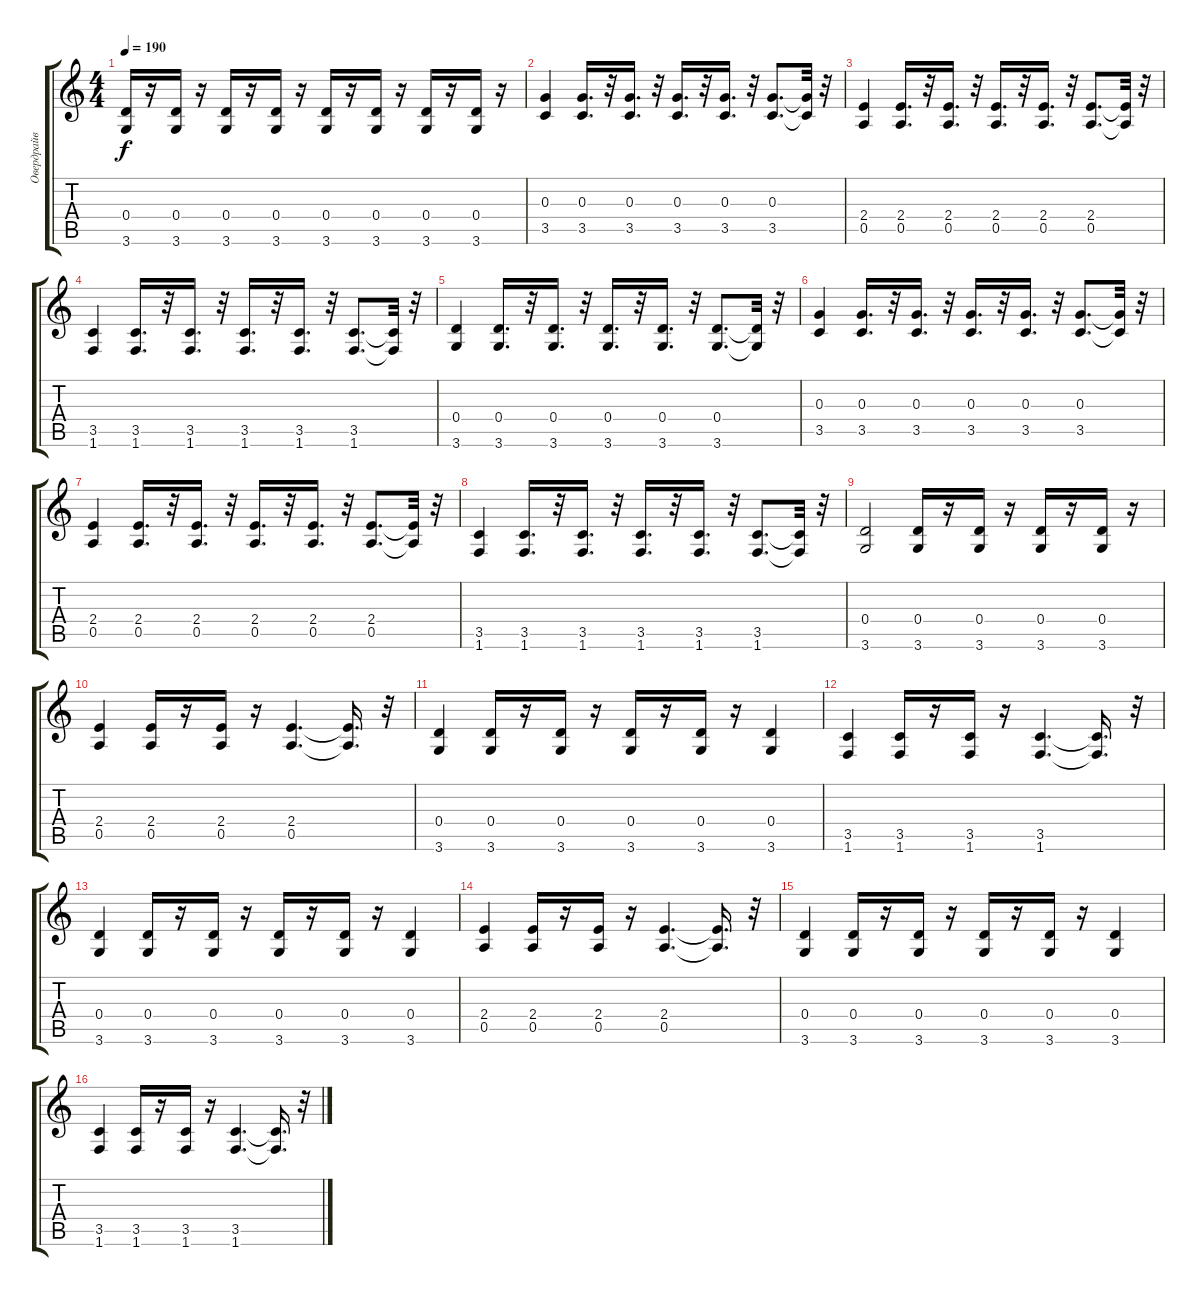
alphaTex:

\track ("Овердрайв" "Овердрайв") {instrument overdrivenguitar}
\staff {score tabs}
\tuning (E4 B3 G3 D3 A2 E2) {hide}
\ts (4 4)
\tempo 190
\clef g2
\ks c
(0.4 3.6).16{dy f} r.16 (0.4 3.6).16 r.16 (0.4 3.6).16 r.16 (0.4 3.6).16 r.16 (0.4 3.6).16 r.16 (0.4 3.6).16 r.16 (0.4 3.6).16 r.16 (0.4 3.6).16 r.16 |
(0.3 3.5).4 (0.3 3.5).16{d} r.32 (0.3 3.5).16{d} r.32 (0.3 3.5).16{d} r.32 (0.3 3.5).16{d} r.32 (0.3 3.5).8{d} (0.3{t} 3.5{t}).32 r.32 |
(2.4 0.5).4 (2.4 0.5).16{d} r.32 (2.4 0.5).16{d} r.32 (2.4 0.5).16{d} r.32 (2.4 0.5).16{d} r.32 (2.4 0.5).8{d} (2.4{t} 0.5{t}).32 r.32 |
(3.5 1.6).4 (3.5 1.6).16{d} r.32 (3.5 1.6).16{d} r.32 (3.5 1.6).16{d} r.32 (3.5 1.6).16{d} r.32 (3.5 1.6).8{d} (3.5{t} 1.6{t}).32 r.32 |
(0.4 3.6).4 (0.4 3.6).16{d} r.32 (0.4 3.6).16{d} r.32 (0.4 3.6).16{d} r.32 (0.4 3.6).16{d} r.32 (0.4 3.6).8{d} (0.4{t} 3.6{t}).32 r.32 |
(0.3 3.5).4 (0.3 3.5).16{d} r.32 (0.3 3.5).16{d} r.32 (0.3 3.5).16{d} r.32 (0.3 3.5).16{d} r.32 (0.3 3.5).8{d} (0.3{t} 3.5{t}).32 r.32 |
(2.4 0.5).4 (2.4 0.5).16{d} r.32 (2.4 0.5).16{d} r.32 (2.4 0.5).16{d} r.32 (2.4 0.5).16{d} r.32 (2.4 0.5).8{d} (2.4{t} 0.5{t}).32 r.32 |
(3.5 1.6).4 (3.5 1.6).16{d} r.32 (3.5 1.6).16{d} r.32 (3.5 1.6).16{d} r.32 (3.5 1.6).16{d} r.32 (3.5 1.6).8{d} (3.5{t} 1.6{t}).32 r.32 |
(0.4 3.6).2 (0.4 3.6).16 r.16 (0.4 3.6).16 r.16 (0.4 3.6).16 r.16 (0.4 3.6).16 r.16 |
(2.4 0.5).4 (2.4 0.5).16 r.16 (2.4 0.5).16 r.16 (2.4 0.5).4{d} (2.4{t} 0.5{t}).16{d} r.32 |
(0.4 3.6).4 (0.4 3.6).16 r.16 (0.4 3.6).16 r.16 (0.4 3.6).16 r.16 (0.4 3.6).16 r.16 (0.4 3.6).4 |
(3.5 1.6).4 (3.5 1.6).16 r.16 (3.5 1.6).16 r.16 (3.5 1.6).4{d} (3.5{t} 1.6{t}).16{d} r.32 |
(0.4 3.6).4 (0.4 3.6).16 r.16 (0.4 3.6).16 r.16 (0.4 3.6).16 r.16 (0.4 3.6).16 r.16 (0.4 3.6).4 |
(2.4 0.5).4 (2.4 0.5).16 r.16 (2.4 0.5).16 r.16 (2.4 0.5).4{d} (2.4{t} 0.5{t}).16{d} r.32 |
(0.4 3.6).4 (0.4 3.6).16 r.16 (0.4 3.6).16 r.16 (0.4 3.6).16 r.16 (0.4 3.6).16 r.16 (0.4 3.6).4 |
(3.5 1.6).4 (3.5 1.6).16 r.16 (3.5 1.6).16 r.16 (3.5 1.6).4{d} (3.5{t} 1.6{t}).16{d} r.32
